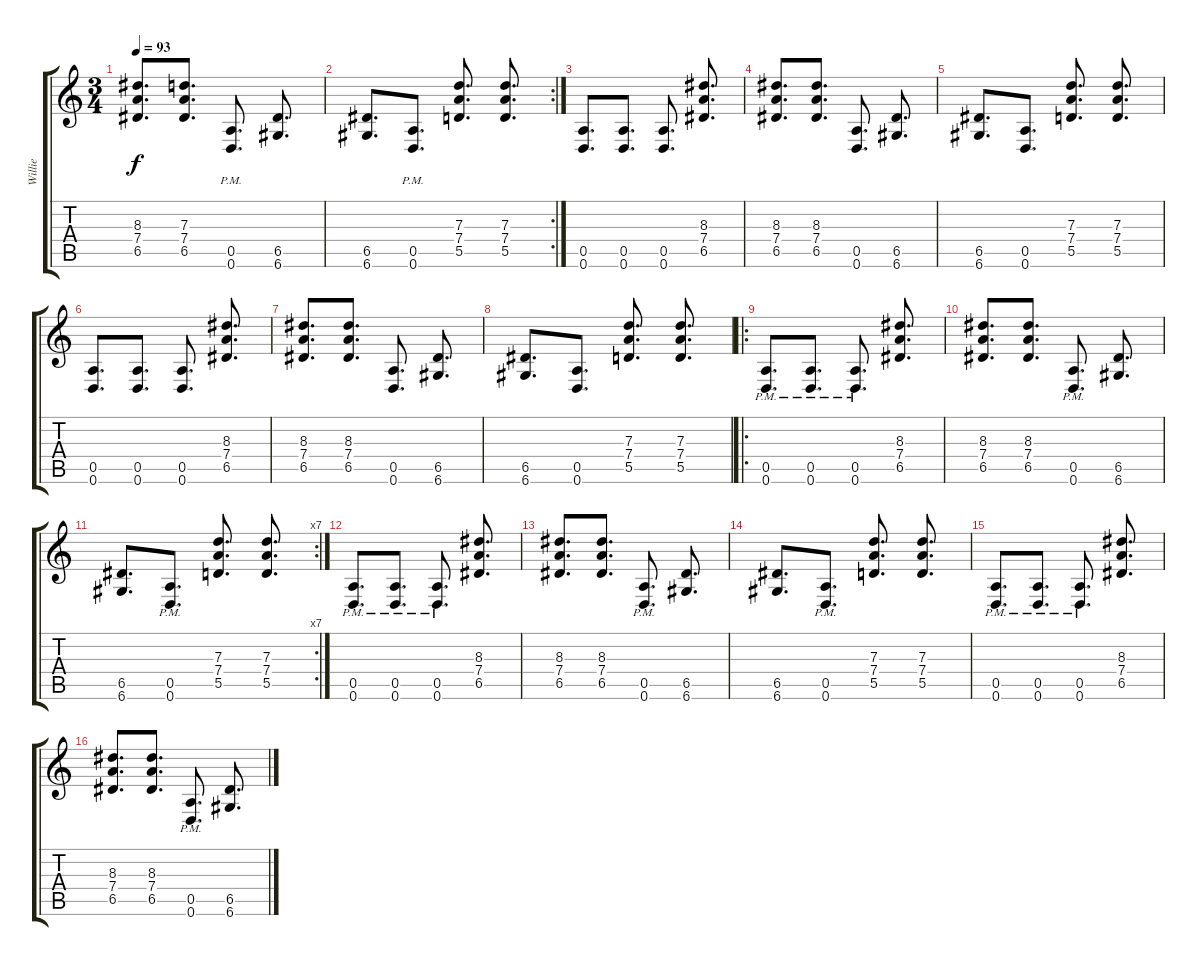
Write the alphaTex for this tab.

\track ("Willie" "Willie") {instrument distortionguitar}
\staff {score tabs}
\tuning (E4 B3 G3 D3 A2 D2) {hide}
\ts (3 4)
\tempo 93
\clef g2
\ks c
(8.3 7.4 6.5).8{d dy f} (7.3 7.4 6.5).8{d} (0.5 0.6{pm}).8{d} (6.5 6.6).8{d} |
\rc 2
(6.5 6.6).8{d} (0.5 0.6{pm}).8{d} (7.3 7.4 5.5).8{d} (7.3 7.4 5.5).8{d} |
(0.5 0.6).8{d} (0.5 0.6).8{d} (0.5 0.6).8{d} (8.3 7.4 6.5).8{d} |
(8.3 7.4 6.5).8{d} (8.3 7.4 6.5).8{d} (0.5 0.6).8{d} (6.5 6.6).8{d} |
(6.5 6.6).8{d} (0.5 0.6).8{d} (7.3 7.4 5.5).8{d} (7.3 7.4 5.5).8{d} |
(0.5 0.6).8{d} (0.5 0.6).8{d} (0.5 0.6).8{d} (8.3 7.4 6.5).8{d} |
(8.3 7.4 6.5).8{d} (8.3 7.4 6.5).8{d} (0.5 0.6).8{d} (6.5 6.6).8{d} |
(6.5 6.6).8{d} (0.5 0.6).8{d} (7.3 7.4 5.5).8{d} (7.3 7.4 5.5).8{d} |
\ro
(0.5 0.6{pm}).8{d} (0.5 0.6{pm}).8{d} (0.5 0.6{pm}).8{d} (8.3 7.4 6.5).8{d} |
(8.3 7.4 6.5).8{d} (8.3 7.4 6.5).8{d} (0.5 0.6{pm}).8{d} (6.5 6.6).8{d} |
\rc 7
(6.5 6.6).8{d} (0.5 0.6{pm}).8{d} (7.3 7.4 5.5).8{d} (7.3 7.4 5.5).8{d} |
(0.5 0.6{pm}).8{d} (0.5 0.6{pm}).8{d} (0.5 0.6{pm}).8{d} (8.3 7.4 6.5).8{d} |
(8.3 7.4 6.5).8{d} (8.3 7.4 6.5).8{d} (0.5 0.6{pm}).8{d} (6.5 6.6).8{d} |
(6.5 6.6).8{d} (0.5 0.6{pm}).8{d} (7.3 7.4 5.5).8{d} (7.3 7.4 5.5).8{d} |
(0.5 0.6{pm}).8{d} (0.5 0.6{pm}).8{d} (0.5 0.6{pm}).8{d} (8.3 7.4 6.5).8{d} |
(8.3 7.4 6.5).8{d} (8.3 7.4 6.5).8{d} (0.5 0.6{pm}).8{d} (6.5 6.6).8{d}
